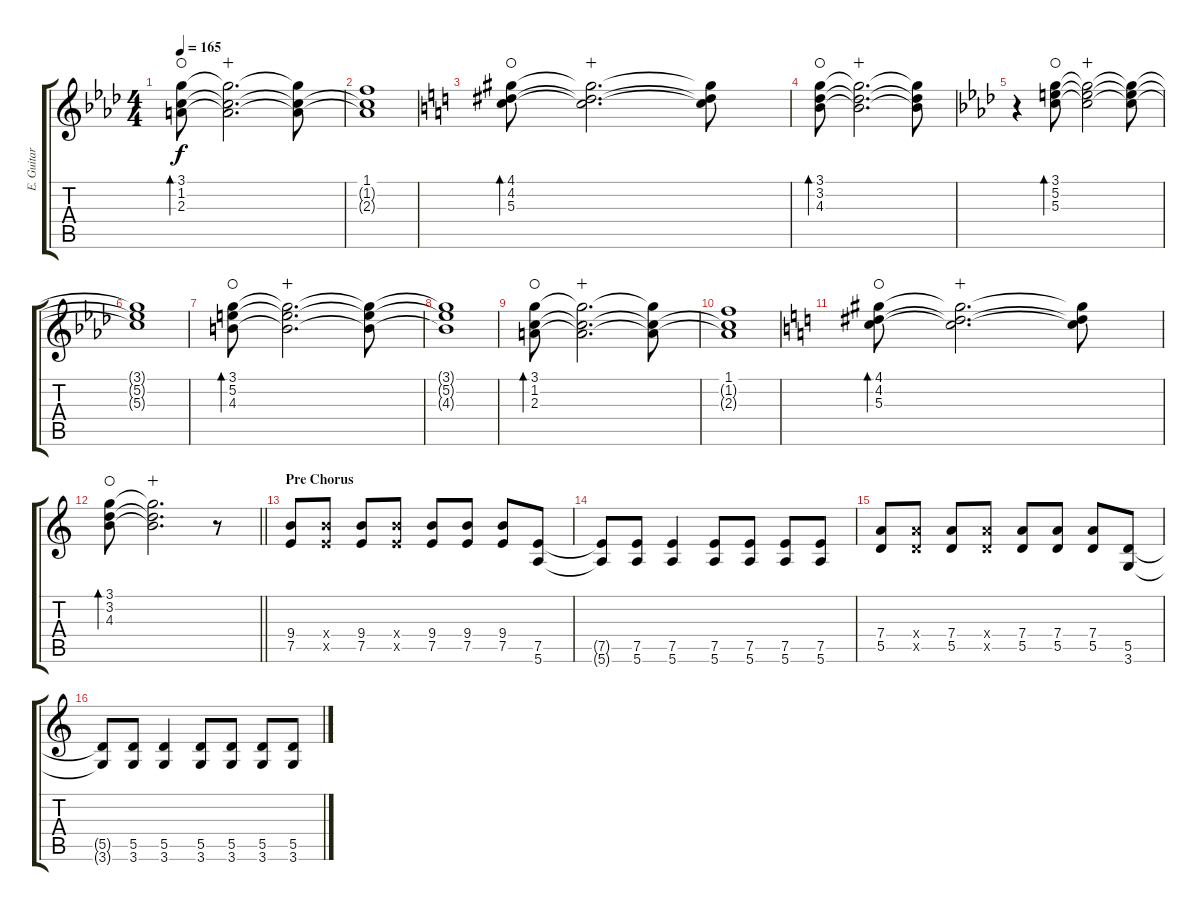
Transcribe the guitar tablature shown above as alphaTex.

\track ("E. Guitar Lead" "E. Guitar ") {instrument overdrivenguitar}
\staff {score tabs}
\tuning (E4 B3 G3 D3 A2 E2) {hide}
\ts (4 4)
\tempo 165
\clef g2
\ks ab
(3.1 1.2 2.3).8{bd 240 dy f waho} (3.1{t} 1.2{t} 2.3{t}).2{d wahc} (3.1{t} 1.2{t} 2.3{t}).8 |
(1.1 1.2{t} 2.3{t}).1 |
\ks c
(4.1 4.2 5.3).8{bd 240 waho} (4.1{t} 4.2{t} 5.3{t}).2{d wahc} (4.1{t} 4.2{t} 5.3{t}).8 |
(3.1 3.2 4.3).8{bd 240 waho} (3.1{t} 3.2{t} 4.3{t}).2{d wahc} (3.1{t} 3.2{t} 4.3{t}).8 |
\ks ab
r.4 (3.1 5.2 5.3).8{bd 240 waho} (3.1{t} 5.2{t} 5.3{t}).2{wahc} (3.1{t} 5.2{t} 5.3{t}).8 |
(3.1{t} 5.2{t} 5.3{t}).1 |
(3.1 5.2 4.3).8{bd 240 waho} (3.1{t} 5.2{t} 4.3{t}).2{d wahc} (3.1{t} 5.2{t} 4.3{t}).8 |
(3.1{t} 5.2{t} 4.3{t}).1 |
(3.1 1.2 2.3).8{bd 240 waho} (3.1{t} 1.2{t} 2.3{t}).2{d wahc} (3.1{t} 1.2{t} 2.3{t}).8 |
(1.1 1.2{t} 2.3{t}).1 |
\ks c
(4.1 4.2 5.3).8{bd 240 waho} (4.1{t} 4.2{t} 5.3{t}).2{d wahc} (4.1{t} 4.2{t} 5.3{t}).8 |
\barLineRight lightlight
(3.1 3.2 4.3).8{bd 240 waho} (3.1{t} 3.2{t} 4.3{t}).2{d wahc} r.8{instrument distortionguitar} |
\section ("" "Pre Chorus")
(9.4 7.5).8 (9.4{x} 7.5{x}).8 (9.4 7.5).8 (9.4{x} 7.5{x}).8 (9.4 7.5).8 (9.4 7.5).8 (9.4 7.5).8 (7.5 5.6).8 |
(7.5{t} 5.6{t}).8 (7.5 5.6).8 (7.5 5.6).4 (7.5 5.6).8 (7.5 5.6).8 (7.5 5.6).8 (7.5 5.6).8 |
(7.4 5.5).8 (7.4{x} 5.5{x}).8 (7.4 5.5).8 (7.4{x} 5.5{x}).8 (7.4 5.5).8 (7.4 5.5).8 (7.4 5.5).8 (5.5 3.6).8 |
(5.5{t} 3.6{t}).8 (5.5 3.6).8 (5.5 3.6).4 (5.5 3.6).8 (5.5 3.6).8 (5.5 3.6).8 (5.5 3.6).8
